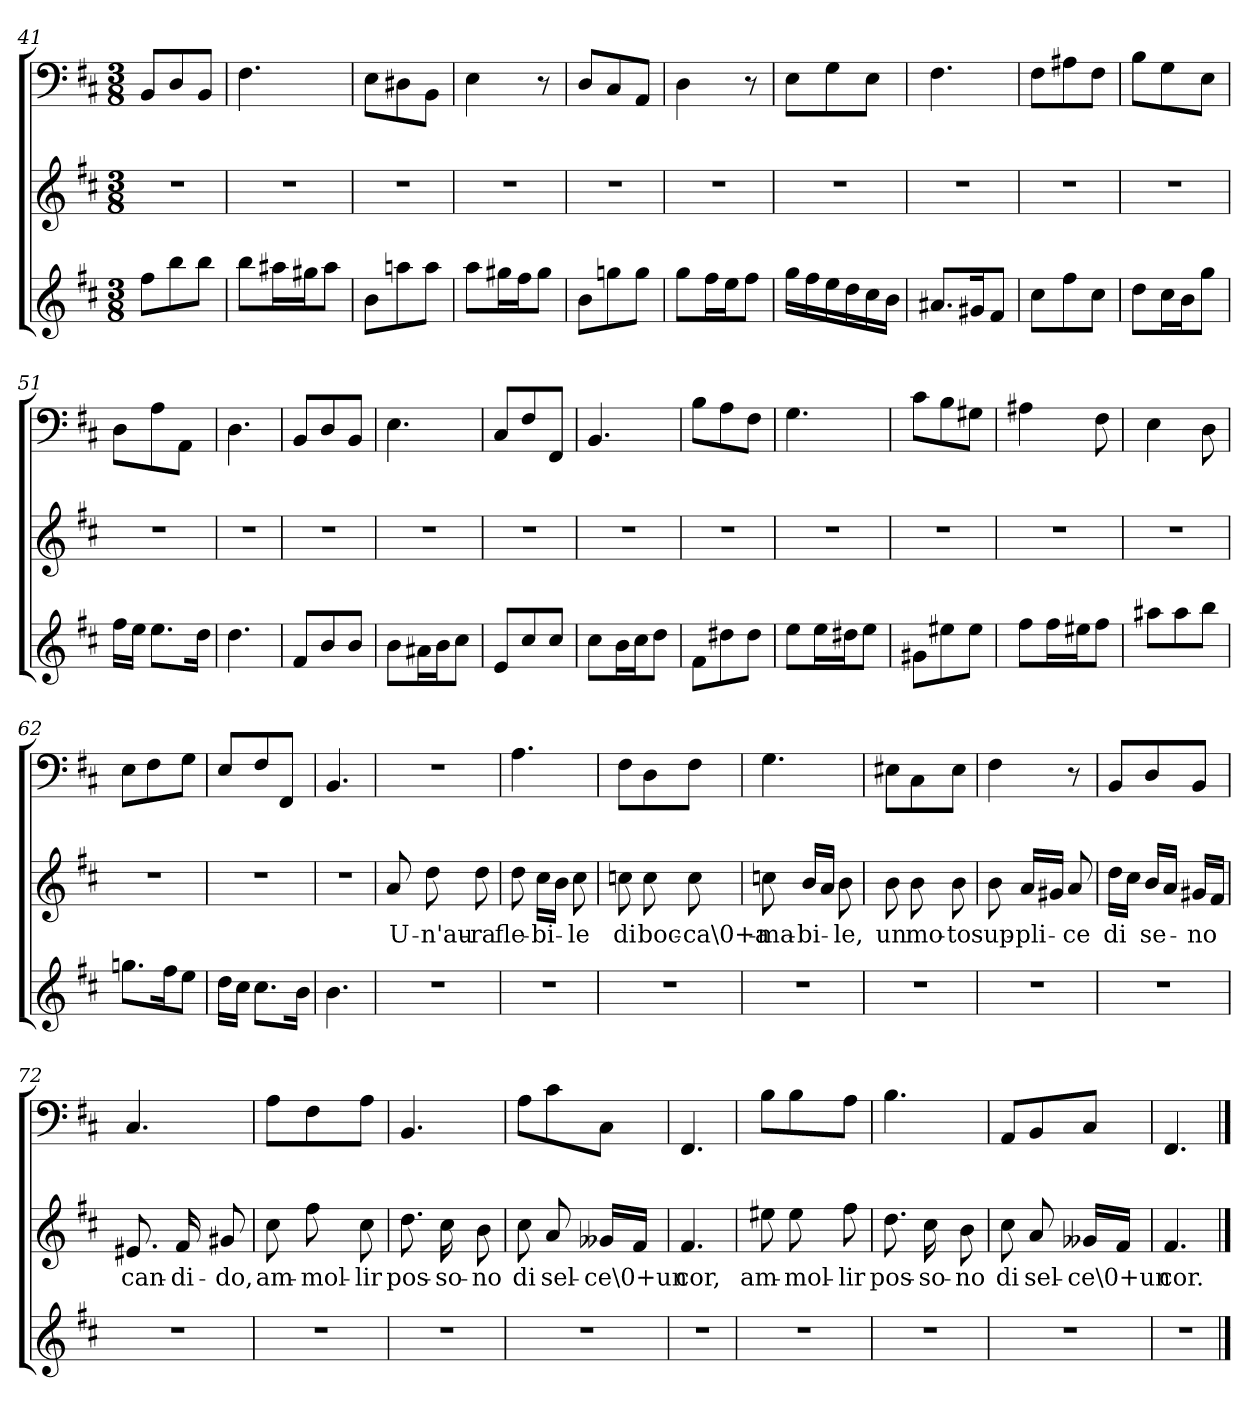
**kern	**kern	**text	**kern
*part3	*part2	*part2	*part1
*staff3	*staff2	*staff2	*staff1
*clefG2	*clefG2	*	*clefF4
*k[f#c#]	*k[f#c#]	*	*k[f#c#]
*b:	*b:	*	*b:
*M3/8	*M3/8	*	*M3/8
=41	=41	=41	=41
8ff#\L	4.r	.	8BB/L
8bb\	.	.	8D/
8bb\J	.	.	8BB/J
=42	=42	=42	=42
8bb\L	4.r	.	4.F#\
16aa#X\L	.	.	.
16gg#X\J	.	.	.
8aa#\J	.	.	.
=43	=43	=43	=43
8b\L	4.r	.	8E\L
8aan\	.	.	8D#X\
8aa\J	.	.	8BB\J
=44	=44	=44	=44
8aa\L	4.r	.	4E\
16gg#X\L	.	.	.
16ff#\J	.	.	.
8gg#\J	.	.	8r
=45	=45	=45	=45
8b\L	4.r	.	8D/L
8ggn\	.	.	8C#/
8gg\J	.	.	8AA/J
=46	=46	=46	=46
8gg\L	4.r	.	4D\
16ff#\L	.	.	.
16ee\J	.	.	.
8ff#\J	.	.	8r
=47	=47	=47	=47
16gg\LL	4.r	.	8E\L
16ff#\	.	.	.
16ee\	.	.	8G\
16dd\	.	.	.
16cc#\	.	.	8E\J
16b\JJ	.	.	.
=48	=48	=48	=48
8.a#X/L	4.r	.	4.F#\
16g#X/K	.	.	.
8f#/J	.	.	.
=49	=49	=49	=49
8cc#\L	4.r	.	8F#\L
8ff#\	.	.	8A#X\
8cc#\J	.	.	8F#\J
=50	=50	=50	=50
8dd\L	4.r	.	8B\L
16cc#\L	.	.	8G\
16b\J	.	.	.
8gg\J	.	.	8E\J
=51	=51	=51	=51
16ff#\LL	4.r	.	8D\L
16ee\JJ	.	.	.
8.ee\L	.	.	8A\
.	.	.	8AA\J
16dd\Jk	.	.	.
=52	=52	=52	=52
4.dd\	4.r	.	4.D\
=53	=53	=53	=53
8f#/L	4.r	.	8BB/L
8b/	.	.	8D/
8b/J	.	.	8BB/J
=54	=54	=54	=54
8b\L	4.r	.	4.E\
16a#X\L	.	.	.
16b\J	.	.	.
8cc#\J	.	.	.
=55	=55	=55	=55
8e/L	4.r	.	8C#/L
8cc#/	.	.	8F#/
8cc#/J	.	.	8FF#/J
=56	=56	=56	=56
8cc#\L	4.r	.	4.BB/
16b\L	.	.	.
16cc#\J	.	.	.
8dd\J	.	.	.
=57	=57	=57	=57
8f#\L	4.r	.	8B\L
8dd#X\	.	.	8A\
8dd#\J	.	.	8F#\J
=58	=58	=58	=58
8ee\L	4.r	.	4.G\
16ee\L	.	.	.
16dd#X\J	.	.	.
8ee\J	.	.	.
=59	=59	=59	=59
8g#X\L	4.r	.	8c#\L
8ee#X\	.	.	8B\
8ee#\J	.	.	8G#X\J
=60	=60	=60	=60
8ff#\L	4.r	.	4A#X\
16ff#\L	.	.	.
16ee#X\J	.	.	.
8ff#\J	.	.	8F#\
=61	=61	=61	=61
8aa#X\L	4.r	.	4E\
8aa#\	.	.	.
8bb\J	.	.	8D\
=62	=62	=62	=62
8.ggn\L	4.r	.	8E\L
.	.	.	8F#\
16ff#\K	.	.	.
8ee\J	.	.	8G\J
=63	=63	=63	=63
16dd\LL	4.r	.	8E/L
16cc#\JJ	.	.	.
8.cc#\L	.	.	8F#/
.	.	.	8FF#/J
16b\Jk	.	.	.
=64	=64	=64	=64
4.b\	4.r	.	4.BB/
=65	=65	=65	=65
4.r	8a/	U-	4.r
.	8dd\	-n'au-	.
.	8dd\	-ra	.
=66	=66	=66	=66
4.r	8dd\	fle-	4.A\
.	16cc#\LL	-bi-	.
.	16b\JJ	.	.
.	8cc#\	-le	.
=67	=67	=67	=67
4.r	8ccn\	di	8F#\L
.	8cc\	boc-	8D\
.	8cc\	-ca\0+a-	8F#\J
=68	=68	=68	=68
4.r	8ccn\	-ma-	4.G\
.	16b/LL	-bi-	.
.	16a/JJ	.	.
.	8b\	-le,	.
=69	=69	=69	=69
4.r	8b\	un	8E#X\L
.	8b\	mo-	8C#\
.	8b\	-to	8E#\J
=70	=70	=70	=70
4.r	8b\	sup-	4F#\
.	16a/LL	-pli-	.
.	16g#X/JJ	.	.
.	8a/	-ce	8r
=71	=71	=71	=71
4.r	16dd\LL	di	8BB/L
.	16cc#\JJ	.	.
.	16b/LL	se-	8D/
.	16a/JJ	.	.
.	16g#X/LL	-no	8BB/J
.	16f#/JJ	.	.
=72	=72	=72	=72
4.r	8.e#X/	can-	4.C#/
.	16f#/	-di-	.
.	8g#X/	-do,	.
=73	=73	=73	=73
4.r	8cc#\	am-	8A\L
.	8ff#\	-mol-	8F#\
.	8cc#\	-lir	8A\J
=74	=74	=74	=74
4.r	8.dd\	pos-	4.BB/
.	16cc#\	-so-	.
.	8b\	-no	.
=75	=75	=75	=75
4.r	8cc#\	di	8A\L
.	8a/	sel-	8c#\
.	16g--X/LL	-ce\0+un	8C#\J
.	16f#/JJ	.	.
=76	=76	=76	=76
4.r	4.f#/	cor,	4.FF#/
=77	=77	=77	=77
4.r	8ee#X\	am-	8B\L
.	8ee#\	-mol-	8B\
.	8ff#\	-lir	8A\J
=78	=78	=78	=78
4.r	8.dd\	pos-	4.B\
.	16cc#\	-so-	.
.	8b\	-no	.
=79	=79	=79	=79
4.r	8cc#\	di	8AA/L
.	8a/	sel-	8BB/
.	16g--X/LL	-ce\0+un	8C#/J
.	16f#/JJ	.	.
=80	=80	=80	=80
4.r	4.f#/	cor.	4.FF#/
==	==	==	==
*-	*-	*-	*-
